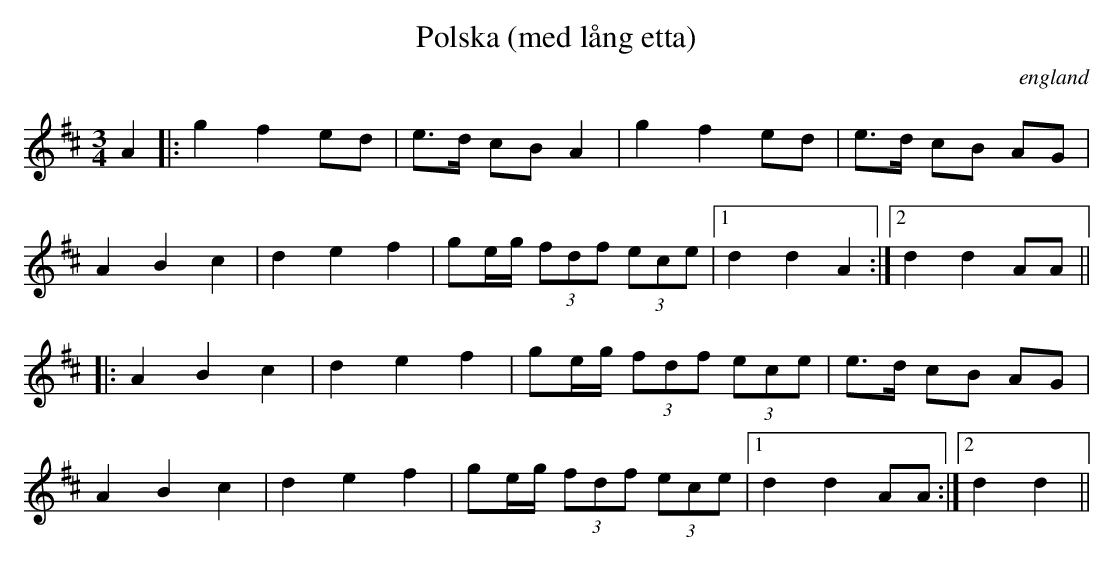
X:1
T:Polska (med lång etta)
O:england
M:3/4
K:D
A2|:g2 f2 ed|e>d cB A2|g2 f2 ed|e>d cB AG|
A2 B2 c2|d2 e2 f2|ge/g/ (3fdf (3ece|1 d2 d2 A2:|2 d2 d2 AA||
|:A2 B2 c2|d2 e2 f2|ge/g/ (3fdf (3ece|e>d cB AG|
A2 B2 c2|d2 e2 f2|ge/g/ (3fdf (3ece|1 d2 d2 AA:|2 d2 d2||
